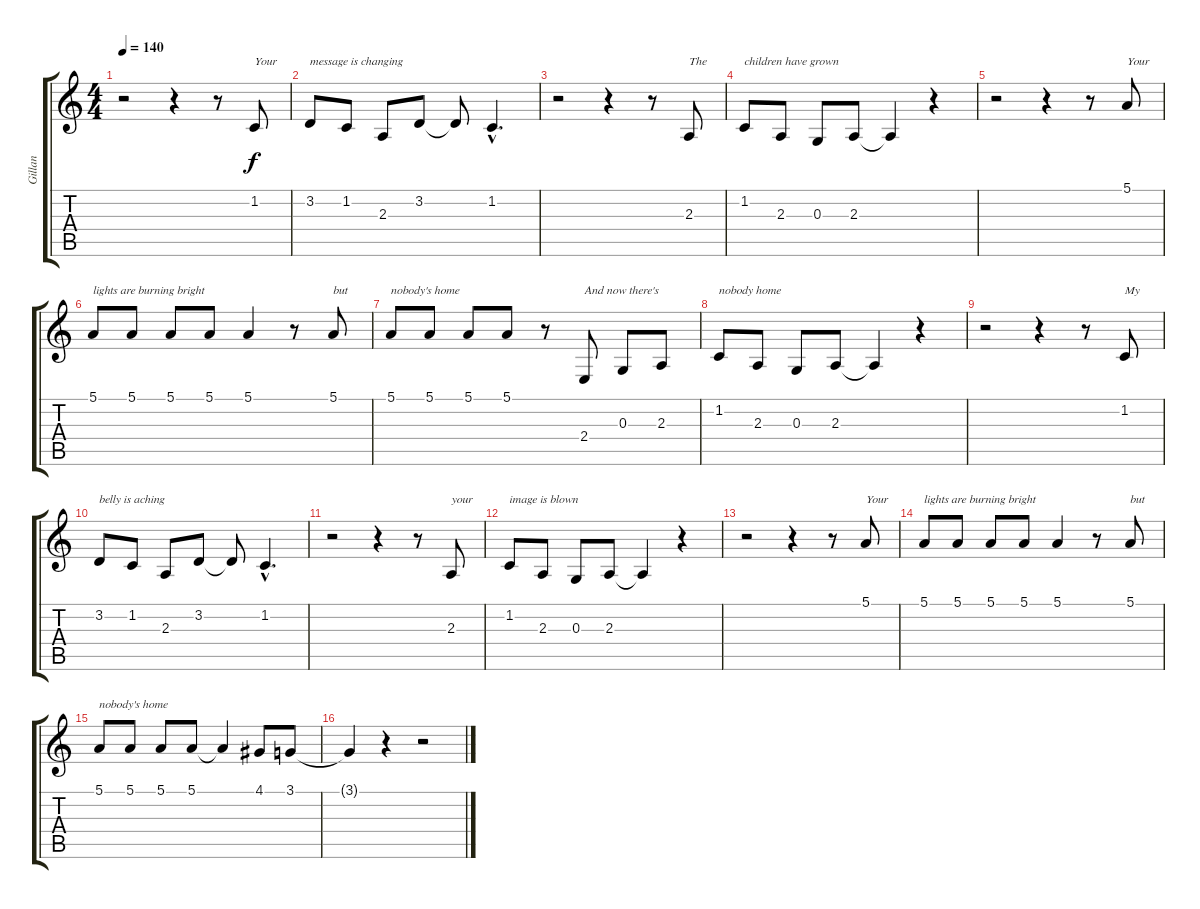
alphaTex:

\track ("Gillan" "Gillan") {instrument violin}
\staff {score tabs}
\tuning (E4 B3 G3 D3 A2 E2) {hide}
\ts (4 4)
\tempo 140
\clef g2
\ks c
r.2{dy f} r.4 r.8 1.2.8{txt "Your"} |
3.2.8{txt "message is changing"} 1.2.8 2.3.8 3.2.8 3.2{t}.8 1.2{hac}.4{d} |
r.2 r.4 r.8 2.3.8{txt "The"} |
1.2.8{txt "children have grown"} 2.3.8 0.3.8 2.3.8 2.3{t}.4 r.4 |
r.2 r.4 r.8 5.1.8{txt "Your"} |
5.1.8{txt "lights are burning bright"} 5.1.8 5.1.8 5.1.8 5.1.4 r.8 5.1.8{txt "but"} |
5.1.8{txt "nobody's home"} 5.1.8 5.1.8 5.1.8 r.8 2.4.8{txt "And now there's"} 0.3.8 2.3.8 |
1.2.8{txt "nobody home"} 2.3.8 0.3.8 2.3.8 2.3{t}.4 r.4 |
r.2 r.4 r.8 1.2.8{txt "My"} |
3.2.8{txt "belly is aching"} 1.2.8 2.3.8 3.2.8 3.2{t}.8 1.2{hac}.4{d} |
r.2 r.4 r.8 2.3.8{txt "your"} |
1.2.8{txt "image is blown"} 2.3.8 0.3.8 2.3.8 2.3{t}.4 r.4 |
r.2 r.4 r.8 5.1.8{txt "Your"} |
5.1.8{txt "lights are burning bright"} 5.1.8 5.1.8 5.1.8 5.1.4 r.8 5.1.8{txt "but"} |
5.1.8{txt "nobody's home"} 5.1.8 5.1.8 5.1.8 5.1{t}.4 4.1.8 3.1.8 |
3.1{t}.4 r.4 r.2
